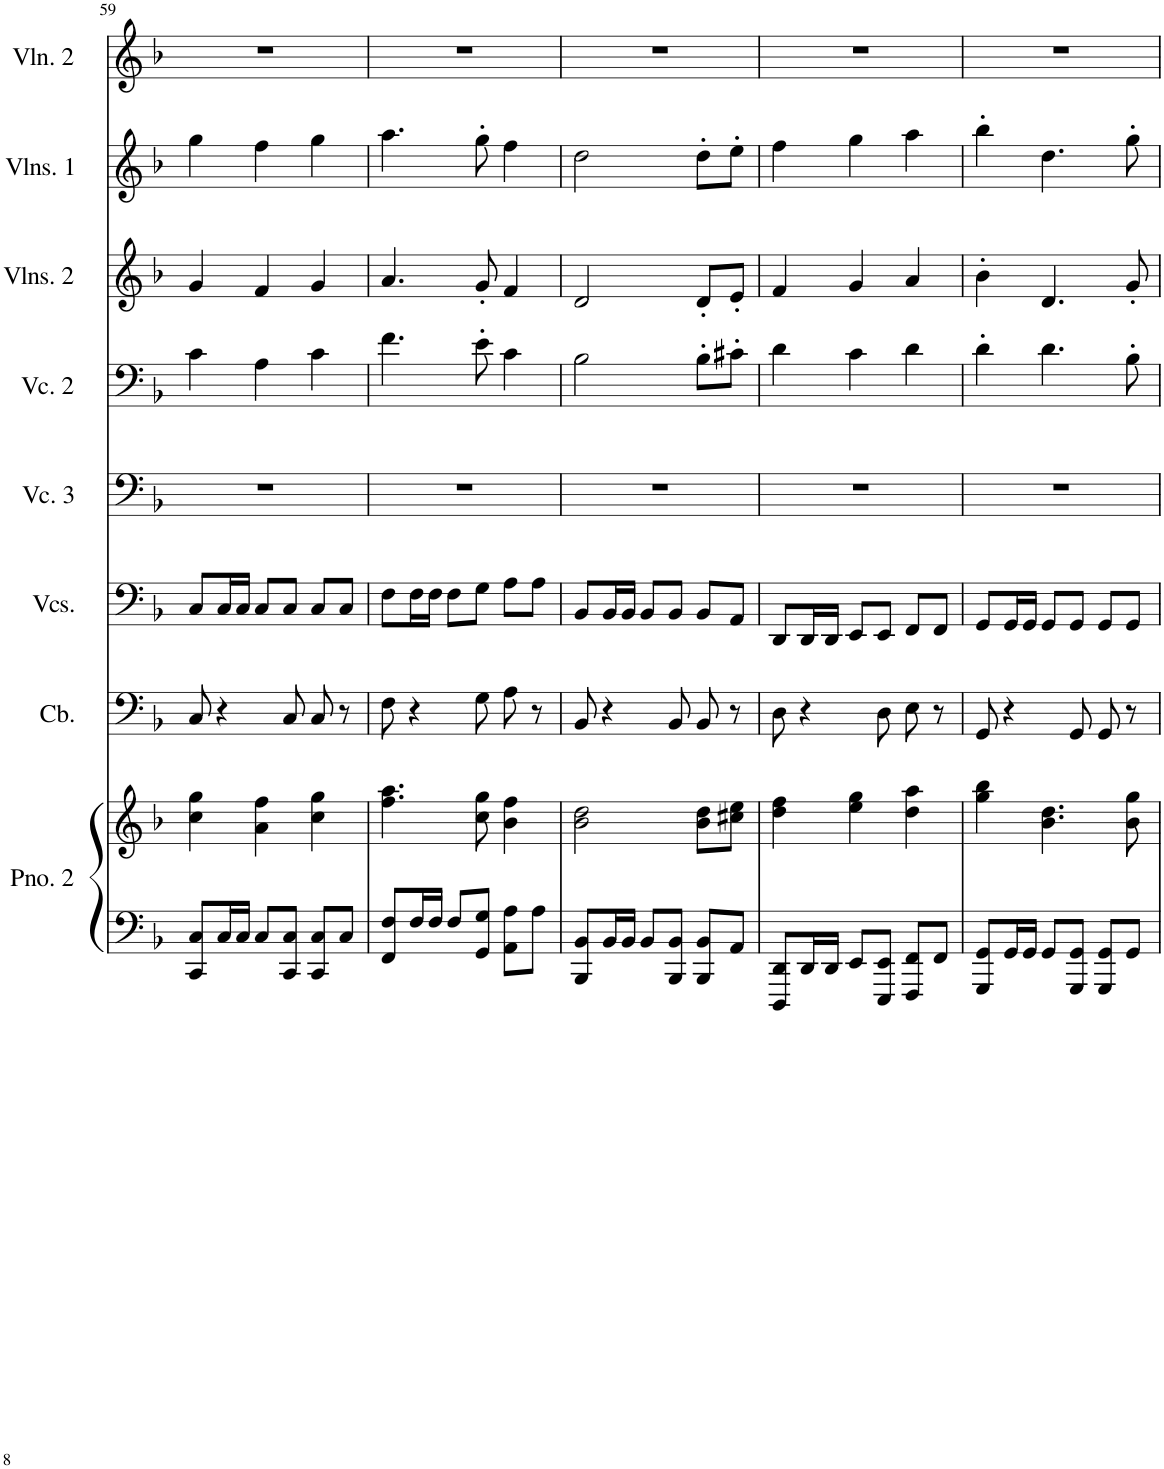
**kern	**kern	**kern	**kern	**kern	**kern	**kern	**kern	**kern
*part8	*part8	*part7	*part6	*part5	*part4	*part3	*part2	*part1
*staff9	*staff8	*staff7	*staff6	*staff5	*staff4	*staff3	*staff2	*staff1
*I"Piano 2	*	*I"Contrabass	*I"Violoncellos	*I"Violoncello 3	*I"Violoncello 2	*I"Violins 2	*I"Violins 1	*I"Violin 2
*I'Pno. 2	*	*I'Cb.	*I'Vcs.	*I'Vc. 3	*I'Vc. 2	*I'Vlns. 2	*I'Vlns. 1	*I'Vln. 2
!!LO:PB:g=z
*clefF4	*clefG2	*clefF4	*clefF4	*clefF4	*clefF4	*clefG2	*clefG2	*clefG2
*	*	*Trd7c12	*	*	*	*	*	*
*k[b-]	*k[b-]	*k[b-]	*k[b-]	*k[b-]	*k[b-]	*k[b-]	*k[b-]	*k[b-]
*M3/4	*M3/4	*M3/4	*M3/4	*M3/4	*M3/4	*M3/4	*M3/4	*M3/4
=59	=59	=59	=59	=59	=59	=59	=59	=59
8CC/ 8C/L	4cc\ 4gg\	8C/	8C/L	2.r	4c\	4g/	4gg\	2.r
16C/L	.	4r	16C/L	.	.	.	.	.
16C/JJ	.	.	16C/JJ	.	.	.	.	.
8C/L	4a\ 4ff\	.	8C/L	.	4A\	4f/	4ff\	.
8CC/ 8C/J	.	8C/	8C/J	.	.	.	.	.
8CC/ 8C/L	4cc\ 4gg\	8C/	8C/L	.	4c\	4g/	4gg\	.
8C/J	.	8r	8C/J	.	.	.	.	.
=60	=60	=60	=60	=60	=60	=60	=60	=60
8FF/ 8F/L	4.ff\ 4.aa\	8F\	8F\L	2.r	4.f\	4.a/	4.aa\	2.r
16F/L	.	4r	16F\L	.	.	.	.	.
16F/JJ	.	.	16F\JJ	.	.	.	.	.
8F/L	.	.	8F\L	.	.	.	.	.
8GG/ 8G/J	8cc\ 8gg\	8G\	8G\J	.	8e'\	8g'/	8gg'\	.
8AA\ 8A\L	4b-\ 4ff\	8A\	8A\L	.	4c\	4f/	4ff\	.
8A\J	.	8r	8A\J	.	.	.	.	.
=61	=61	=61	=61	=61	=61	=61	=61	=61
8BBB-/ 8BB-/L	2b-\ 2dd\	8BB-/	8BB-/L	2.r	2B-\	2d/	2dd\	2.r
16BB-/L	.	4r	16BB-/L	.	.	.	.	.
16BB-/JJ	.	.	16BB-/JJ	.	.	.	.	.
8BB-/L	.	.	8BB-/L	.	.	.	.	.
8BBB-/ 8BB-/J	.	8BB-/	8BB-/J	.	.	.	.	.
8BBB-/ 8BB-/L	8b-\ 8dd\L	8BB-/	8BB-/L	.	8B-'\L	8d'/L	8dd'\L	.
8AA/J	8cc#X\ 8ee\J	8r	8AA/J	.	8c#X'\J	8e'/J	8ee'\J	.
=62	=62	=62	=62	=62	=62	=62	=62	=62
8DDD/ 8DD/L	4dd\ 4ff\	8D\	8DD/L	2.r	4d\	4f/	4ff\	2.r
16DD/L	.	4r	16DD/L	.	.	.	.	.
16DD/JJ	.	.	16DD/JJ	.	.	.	.	.
8EE/L	4ee\ 4gg\	.	8EE/L	.	4c\	4g/	4gg\	.
8EEE/ 8EE/J	.	8D\	8EE/J	.	.	.	.	.
8FFF/ 8FF/L	4dd\ 4aa\	8E\	8FF/L	.	4d\	4a/	4aa\	.
8FF/J	.	8r	8FF/J	.	.	.	.	.
=63	=63	=63	=63	=63	=63	=63	=63	=63
8GGG/ 8GG/L	4gg\ 4bb-\	8GG/	8GG/L	2.r	4d'\	4b-'\	4bb-'\	2.r
16GG/L	.	4r	16GG/L	.	.	.	.	.
16GG/JJ	.	.	16GG/JJ	.	.	.	.	.
8GG/L	4.b-\ 4.dd\	.	8GG/L	.	4.d\	4.d/	4.dd\	.
8GGG/ 8GG/J	.	8GG/	8GG/J	.	.	.	.	.
8GGG/ 8GG/L	.	8GG/	8GG/L	.	.	.	.	.
8GG/J	8b-\ 8gg\	8r	8GG/J	.	8B-'\	8g'/	8gg'\	.
=	=	=	=	=	=	=	=	=
*-	*-	*-	*-	*-	*-	*-	*-	*-
